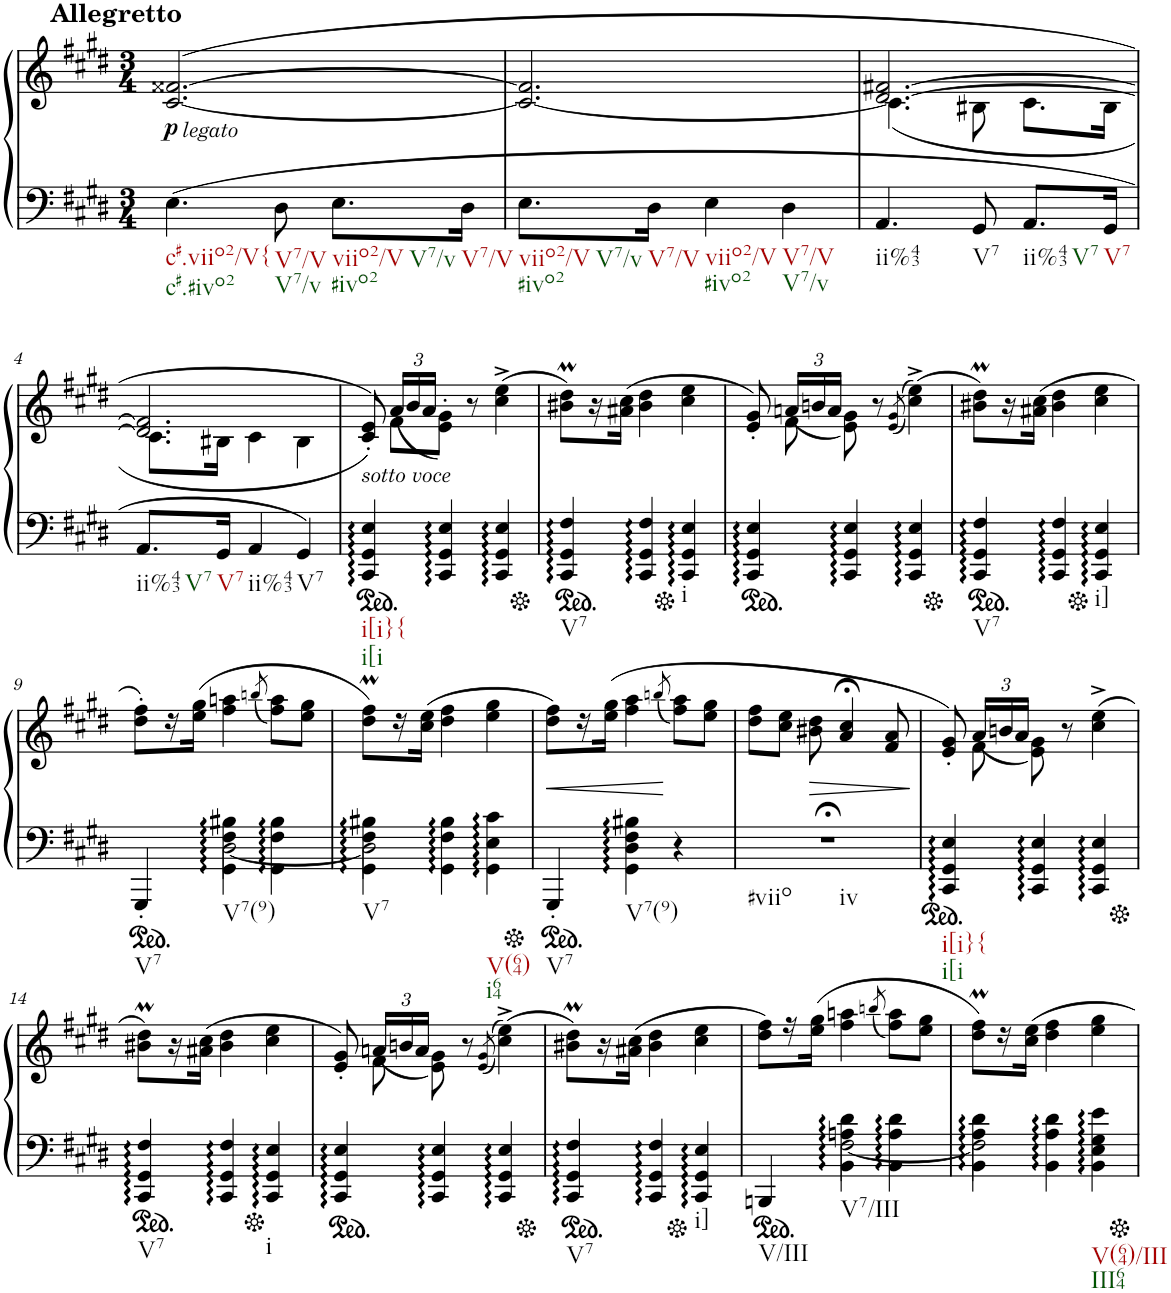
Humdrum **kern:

**kern	**kern	**dynam
*part2	*part1	*part1
*staff2	*staff1	*staff1
*I"piano	*I"piano	*
*I'Pno	*I'Pno	*
*clefF4	*clefG2	*
*k[f#c#g#d#]	*k[f#c#g#d#]	*
*c#:	*c#:	*
*M3/4	*M3/4	*
=1	=1	=1
!	!LO:TX:a:B:t=Allegretto	!
!	!LO:TX:b:i:t=legato	!
!LO:TX:b:t=c#.viio2/V{	!	!
!LO:TX:b:t=c#.#ivo2	!	!
!	!	!LO:DY:b
(4.E\	([2.c#/ [2.f##X/	p
!LO:TX:b:t=V7/V	!	!
!LO:TX:b:t=V7/v	!	!
8D#\	.	.
!LO:TX:b:t=viio2/V	!	!
!LO:TX:b:t=#ivo2	!	!
!LO:TX:b:t=V7/v	!	!
8.E\L	.	.
!LO:TX:b:t=V7/V	!	!
16D#\Jk	.	.
=2	=2	=2
!LO:TX:b:t=viio2/V	!	!
!LO:TX:b:t=#ivo2	!	!
!LO:TX:b:t=V7/v	!	!
8.E\L	2.c#/_ 2.f##/]	.
!LO:TX:b:t=V7/V	!	!
16D#\Jk	.	.
!LO:TX:b:t=viio2/V	!	!
!LO:TX:b:t=#ivo2	!	!
4E\	.	.
!LO:TX:b:t=V7/V	!	!
!LO:TX:b:t=V7/v	!	!
4D#\	.	.
=3	=3	=3
*	*^	*
!LO:TX:b:t=ii%43	!	!	!
4.AA/	[2.d#/ [2.f#X/	(4.c#\]	.
!LO:TX:b:t=V7	!	!	!
8GG#/	.	8B#X\	.
!LO:TX:b:t=ii%43	!	!	!
!LO:TX:b:t=V7	!	!	!
8.AA/L	.	8.c#\L	.
!LO:TX:b:t=V7	!	!	!
16GG#/Jk	.	16B#\Jk	.
!!LO:LB:g=z	!!
=4	=4	=4	=4
!LO:TX:b:t=ii%43	!	!	!
!LO:TX:b:t=V7	!	!	!
8.AA/L	2.d#/] 2.f#/]	8.c#\L	.
!LO:TX:b:t=V7	!	!	!
16GG#/Jk	.	16B#X\Jk	.
!LO:TX:b:t=ii%43	!	!	!
4AA/	.	4c#\	.
!LO:TX:b:t=V7	!	!	!
4GG#/)	.	4B#\	.
=5	=5	=5	=5
*ped	*	*	*
!	!LO:TX:b:i:t=sotto voce	!	!
!LO:TX:b:t=i[i}{	!	!	!
!LO:TX:b:t=i[i	!	!	!
4CC#/ 4GG#/ 4E/	8c#/' 8e/'))	8ryy	.
*	*Xbrackettup	*	*
.	(24a/LL	8f#\L	.
.	24b/	.	.
.	24a/JJ	.	.
4CC#/ 4GG#/ 4E/	8ryy	8e\'> 8g#\'>J)	.
.	8r	4.ryy	.
4CC#/ 4GG#/ 4E/	(4cc#\^ 4ee\^	.	.
*	*v	*v	*
=6	=6	=6
*Xped	*	*
*ped	*	*
!LO:TX:b:t=V7	!	!
4CC#/ 4GG#/ 4F#/	8b#X\M 8dd#\ML)	.
.	16r	.
.	(16a#X\ 16cc#\JJ	.
4CC#/ 4GG#/ 4F#/	4b#\ 4dd#\	.
*Xped	*	*
!LO:TX:b:t=i	!	!
4CC#/ 4GG#/ 4E/	4cc#\ 4ee\	.
=7	=7	=7
*ped	*	*
*	*^	*
4CC#/ 4GG#/ 4E/	8e/' 8g#/')	8ryy	.
.	(24an/LL	8f#\	.
.	24bn/	.	.
.	24a/JJ	.	.
4CC#/ 4GG#/ 4E/	8ryy	8e\ 8g#\)	.
.	8r	4.ryy	.
.	((>8qe/ 8qg#/	.	.
4CC#/ 4GG#/ 4E/	(4cc#\^ 4ee\^))	.	.
*	*v	*v	*
=8	=8	=8
*Xped	*	*
*ped	*	*
!LO:TX:b:t=V7	!	!
4CC#/ 4GG#/ 4F#/	8b#X\M 8dd#\ML)	.
.	16r	.
.	(16a#X\ 16cc#\JJ	.
4CC#/ 4GG#/ 4F#/	4b#\ 4dd#\	.
*Xped	*	*
!LO:TX:b:t=i]	!	!
4CC#/ 4GG#/ 4E/	4cc#\ 4ee\	.
!!LO:LB:g=z
=9	=9	=9
*ped	*	*
*^	*	*
!LO:TX:b:t=V7	!	!	!
4GGG#'/	4ryy	8dd#\' 8ff#\'L)	.
.	.	16r	.
.	.	(16ee\ 16gg#\JJ	.
!LO:TX:b:t=V7(9)	!	!	!
[2D#\	4GG#\ 4F#\ 4B#X\	4ff#\ 4aan\	.
.	.	(8qbbn/	.
.	4GG#\ 4F#\ 4B#\	8ff#\ 8aa\L)	.
.	.	8ee\ 8gg#\J	.
=10	=10	=10	=10
!LO:TX:b:t=V7	!	!	!
2D#\]	4GG#\ 4F#\ 4B#X\	8dd#\M 8ff#\ML)	.
.	.	16r	.
.	.	(16cc#\ 16ee\JJ	.
.	4GG#\ 4F#\ 4B#\	4dd#\ 4ff#\	.
!LO:TX:b:t=V(64)	!	!	!
!LO:TX:b:t=i64	!	!	!
4ryy	4GG#\ 4E\ 4c#\	4ee\ 4gg#\	.
*v	*v	*	*
=11	=11	=11
*Xped	*	*
*ped	*	*
*^	*	*
!LO:TX:b:t=V7	!	!	!
!	!	!	!LO:HP:b
*v	*v	*	*
4GGG#'/	8dd#\ 8ff#\L)	<
.	16r	.
.	(16ee\ 16gg#\JJ	.
*Xped	*	*
!LO:TX:b:t=V7(9)	!	!
4GG#\ 4D#\ 4F#\ 4B#X\	4ff#\ 4aa\	.
.	(8qbbn/	.
4r	8ff#\ 8aa\L)	[
.	8ee\ 8gg#\J	.
=12	=12	=12
!LO:TX:b:t=#viio	!	!
!LO:TX:b:t=iv	!	!
2.r;<	8dd#\ 8ff#\L	.
.	8cc#\ 8ee\J	.
!	!	!LO:HP:b
.	8b#X\ 8dd#\	>
.	4a/;< 4cc#/;<	.
.	8f#/ 8a/	.
.	.	]
=13	=13	=13
*ped	*	*
*	*^	*
!LO:TX:b:t=i[i}{	!	!	!
!LO:TX:b:t=i[i	!	!	!
4CC#/ 4GG#/ 4E/	8e/' 8g#/')	8ryy	.
.	(24a/LL	8f#\	.
.	24bn/	.	.
.	24a/JJ	.	.
4CC#/ 4GG#/ 4E/	8ryy	8e\ 8g#\)	.
.	8r	4.ryy	.
4CC#/ 4GG#/ 4E/	(4cc#\^ 4ee\^	.	.
*	*v	*v	*
!!LO:LB:g=z
=14	=14	=14
*Xped	*	*
*ped	*	*
!LO:TX:b:t=V7	!	!
4CC#/ 4GG#/ 4F#/	8b#X\M 8dd#\ML)	.
.	16r	.
.	(16a#X\ 16cc#\JJ	.
4CC#/ 4GG#/ 4F#/	4b#\ 4dd#\	.
*Xped	*	*
!LO:TX:b:t=i	!	!
4CC#/ 4GG#/ 4E/	4cc#\ 4ee\	.
=15	=15	=15
*ped	*	*
*	*^	*
4CC#/ 4GG#/ 4E/	8e/' 8g#/')	8ryy	.
.	(24an/LL	8f#\	.
.	24bn/	.	.
.	24a/JJ	.	.
4CC#/ 4GG#/ 4E/	8ryy	8e\ 8g#\)	.
.	8r	4.ryy	.
.	((>8qe/ 8qg#/	.	.
4CC#/ 4GG#/ 4E/	(4cc#\^ 4ee\^))	.	.
*	*v	*v	*
=16	=16	=16
*Xped	*	*
*ped	*	*
!LO:TX:b:t=V7	!	!
4CC#/ 4GG#/ 4F#/	8b#X\M 8dd#\ML)	.
.	16r	.
.	(16a#X\ 16cc#\JJ	.
4CC#/ 4GG#/ 4F#/	4b#\ 4dd#\	.
*Xped	*	*
!LO:TX:b:t=i]	!	!
4CC#/ 4GG#/ 4E/	4cc#\ 4ee\	.
=17	=17	=17
*ped	*	*
*^	*	*
!LO:TX:b:t=V/III	!	!	!
4BBBn/	4ryy	8dd#\ 8ff#\L)	.
.	.	16r	.
.	.	(16ee\ 16gg#\JJ	.
!LO:TX:b:t=V7/III	!	!	!
[2F#\	4BB\ 4An\ 4d#\	4ff#\ 4aan\	.
.	.	(8qbbn/	.
.	4BB\ 4A\ 4d#\	8ff#\ 8aa\L)	.
.	.	8ee\ 8gg#\J	.
=18	=18	=18	=18
2F#\]	4BB\ 4A\ 4d#\	8dd#\M 8ff#\ML)	.
.	.	16r	.
.	.	16cc#\ 16ee\JJ	.
.	4BB\ 4A\ 4d#\	4dd#\ 4ff#\	.
!LO:TX:b:t=V(64)/III	!	!	!
!LO:TX:b:t=III64	!	!	!
4ryy	4BB\ 4E\ 4G#\ 4e\	4ee\ 4gg#\	.
*Xped	*	*	*
*v	*v	*	*
=	=	=
*-	*-	*-
